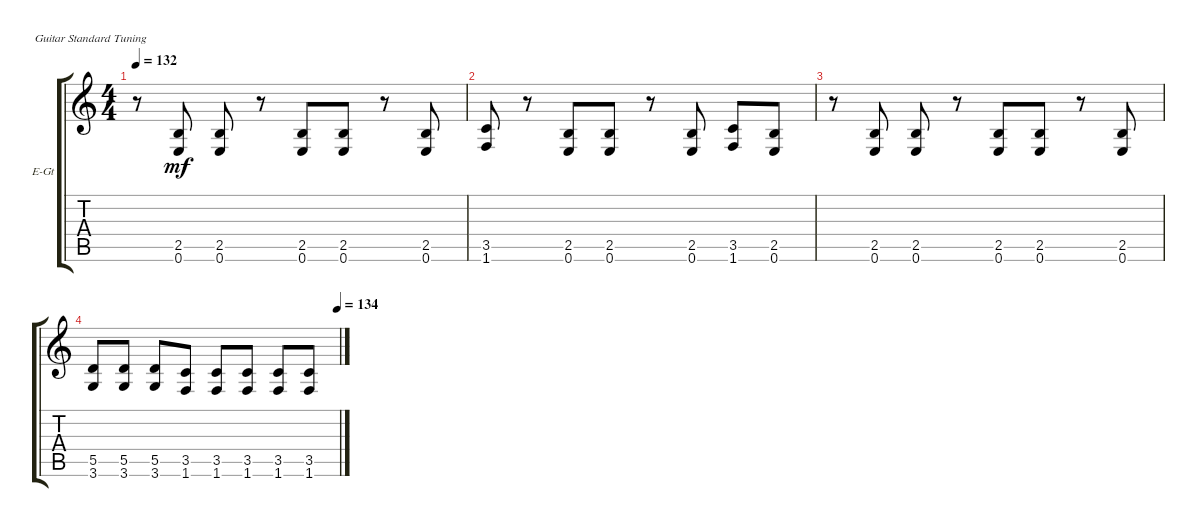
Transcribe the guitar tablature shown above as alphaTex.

\defaultSystemsLayout 4
\bracketExtendMode groupsimilarinstruments
\firstSystemTrackNameOrientation horizontal
\otherSystemsTrackNameOrientation horizontal
\track ("Electric Guitar" "E-Gt") {instrument distortionguitar}
\staff {score tabs}
\tuning (E4 B3 G3 D3 A2 E2)
\ts (4 4)
\tempo 132
\clef g2
\ks c
r.8{dy mf} (0.6 2.5).8 (0.6 2.5).8 r.8 (0.6 2.5).8 (0.6 2.5).8 r.8 (0.6 2.5).8 |
(1.6 3.5).8 r.8 (0.6 2.5).8 (0.6 2.5).8 r.8 (0.6 2.5).8 (1.6 3.5).8 (0.6 2.5).8 |
r.8 (0.6 2.5).8 (0.6 2.5).8 r.8 (0.6 2.5).8 (0.6 2.5).8 r.8 (0.6 2.5).8 |
\tempo (134 0.99375)
(3.6 5.5).8 (3.6 5.5).8 (3.6 5.5).8 (1.6 3.5).8 (1.6 3.5).8 (1.6 3.5).8 (1.6 3.5).8 (1.6 3.5).8
